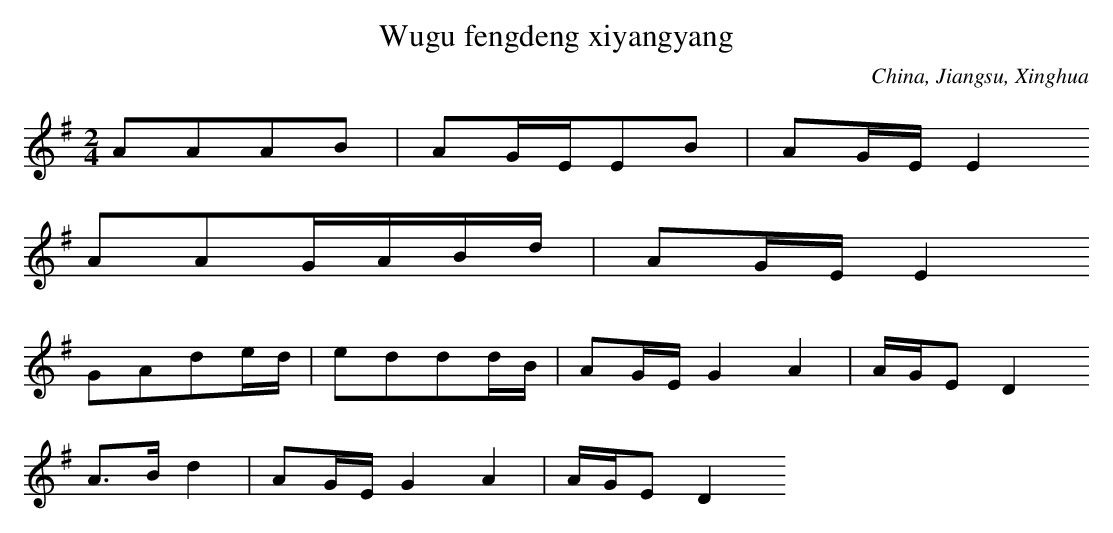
X:1
T: Wugu fengdeng xiyangyang
O: China, Jiangsu, Xinghua
M: 2/4
L: 1/16
K: G
A2A2A2B2 | A2GEE2B2 | A2GEE4
A2A2GABd | A2GEE4
G2A2d2ed | e2d2d2dB | A2GEG4A4 | AGE2D4
A3Bd4 | A2GEG4A4 | AGE2D4
